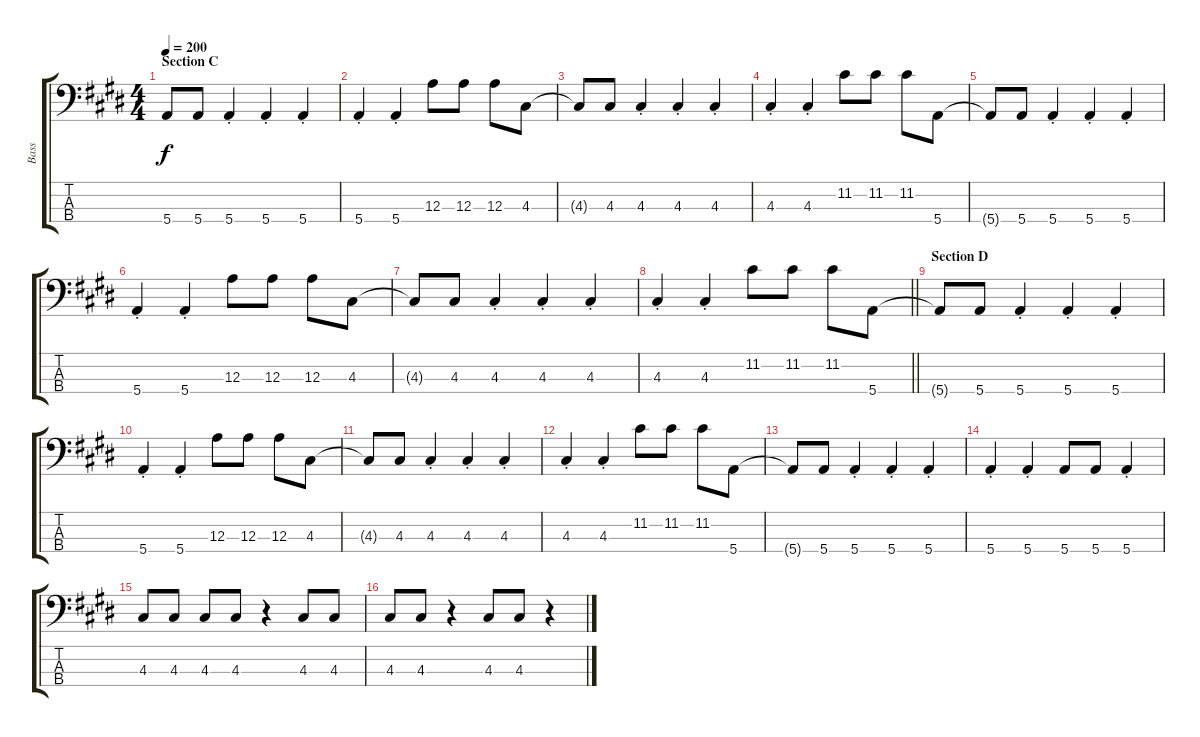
\track ("Bass" "Bass") {instrument electricbasspick}
\staff {score tabs}
\tuning (G2 D2 A1 E1) {hide}
\ts (4 4)
\section ("" "Section C")
\tempo 200
\clef f4
\ks e
5.4{t}.8{dy f} 5.4.8 5.4{st}.4 5.4{st}.4 5.4{st}.4 |
5.4{st}.4 5.4{st}.4 12.3.8 12.3.8 12.3.8 4.3.8 |
4.3{t}.8 4.3.8 4.3{st}.4 4.3{st}.4 4.3{st}.4 |
4.3{st}.4 4.3{st}.4 11.2.8 11.2.8 11.2.8 5.4.8 |
5.4{t}.8 5.4.8 5.4{st}.4 5.4{st}.4 5.4{st}.4 |
5.4{st}.4 5.4{st}.4 12.3.8 12.3.8 12.3.8 4.3.8 |
4.3{t}.8 4.3.8 4.3{st}.4 4.3{st}.4 4.3{st}.4 |
\barLineRight lightlight
4.3{st}.4 4.3{st}.4 11.2.8 11.2.8 11.2.8 5.4.8 |
\section ("" "Section D")
5.4{t}.8 5.4.8 5.4{st}.4 5.4{st}.4 5.4{st}.4 |
5.4{st}.4 5.4{st}.4 12.3.8 12.3.8 12.3.8 4.3.8 |
4.3{t}.8 4.3.8 4.3{st}.4 4.3{st}.4 4.3{st}.4 |
4.3{st}.4 4.3{st}.4 11.2.8 11.2.8 11.2.8 5.4.8 |
5.4{t}.8 5.4.8 5.4{st}.4 5.4{st}.4 5.4{st}.4 |
5.4{st}.4 5.4{st}.4 5.4.8 5.4.8 5.4{st}.4 |
4.3.8 4.3.8 4.3.8 4.3.8 r.4 4.3.8 4.3.8 |
4.3.8 4.3.8 r.4 4.3.8 4.3.8 r.4
